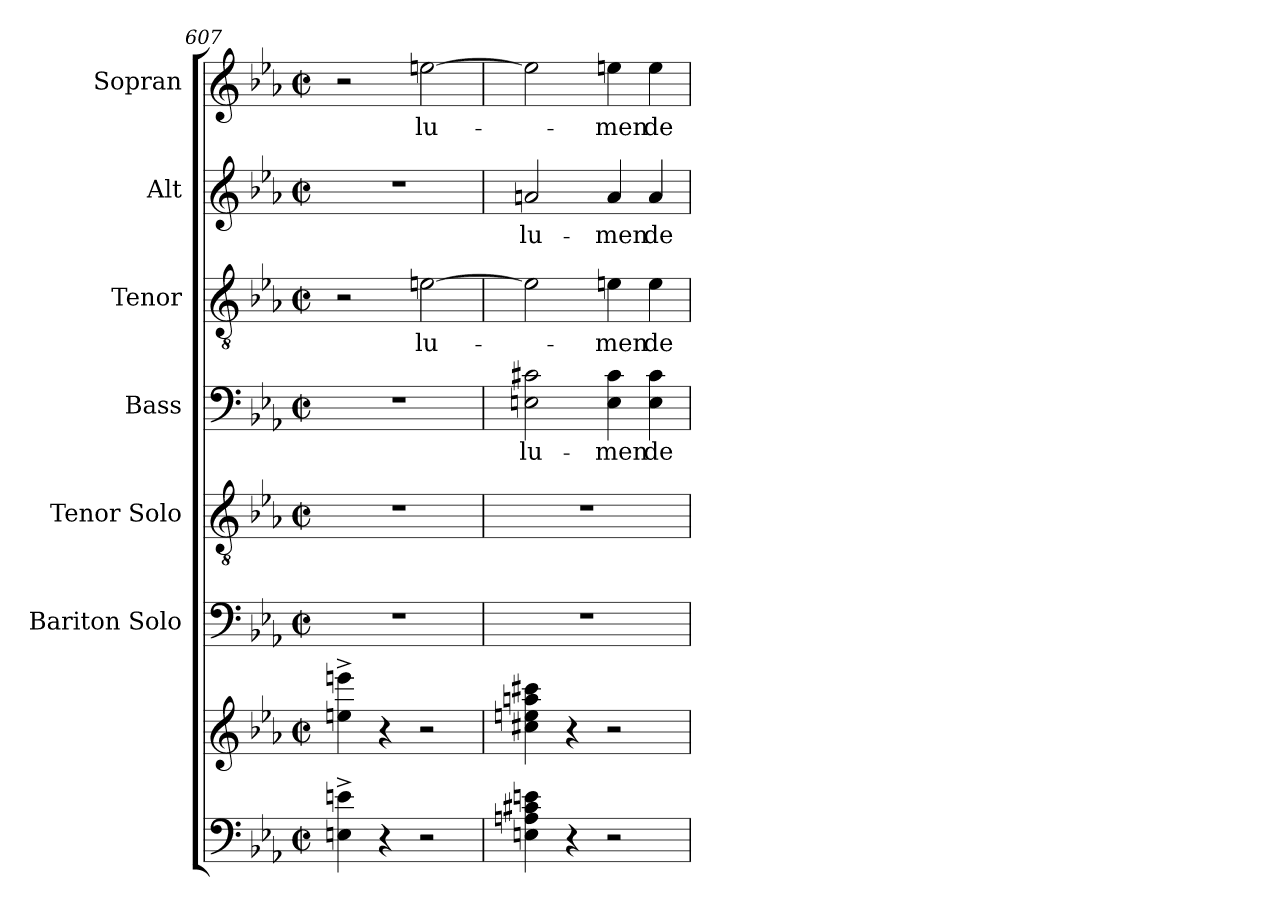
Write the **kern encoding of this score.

**kern	**kern	**kern	**kern	**kern	**text	**kern	**text	**kern	**text	**kern	**text
*part7	*part7	*part6	*part5	*part4	*part4	*part3	*part3	*part2	*part2	*part1	*part1
*staff8	*staff7	*staff6	*staff5	*staff4	*staff4	*staff3	*staff3	*staff2	*staff2	*staff1	*staff1
*	*	*I"Bariton Solo	*I"Tenor Solo	*I"Bass	*	*I"Tenor	*	*I"Alt	*	*I"Sopran	*
*	*	*	*	*I'B.	*	*I'T.	*	*I'A.	*	*I'S.	*
!!LO:LB:g=z
*clefF4	*clefG2	*clefF4	*clefGv2	*clefF4	*	*clefGv2	*	*clefG2	*	*clefG2	*
*k[b-e-a-]	*k[b-e-a-]	*k[b-e-a-]	*k[b-e-a-]	*k[b-e-a-]	*	*k[b-e-a-]	*	*k[b-e-a-]	*	*k[b-e-a-]	*
*E-:	*E-:	*E-:	*E-:	*E-:	*	*E-:	*	*E-:	*	*E-:	*
*M2/2	*M2/2	*M2/2	*M2/2	*M2/2	*	*M2/2	*	*M2/2	*	*M2/2	*
*met(c|)	*met(c|)	*met(c|)	*met(c|)	*met(c|)	*	*met(c|)	*	*met(c|)	*	*met(c|)	*
=607	=607	=607	=607	=607	=607	=607	=607	=607	=607	=607	=607
4En\^> 4en\^>	4een\^> 4eeen\^>	1r	1r	1r	.	2r	.	1r	.	2r	.
4r	4r	.	.	.	.	.	.	.	.	.	.
!	!	!	!	!	!	!	!LO:LY:b	!	!	!	!LO:LY:b
2r	2r	.	.	.	.	[2en\	lu-	.	.	[2een\	lu-
=608	=608	=608	=608	=608	=608	=608	=608	=608	=608	=608	=608
!	!	!	!	!	!LO:LY:b	!	!	!	!LO:LY:b	!	!
4En\ 4An\ 4c#X\ 4en\	4cc#X\ 4een\ 4aan\ 4ccc#X\	1r	1r	2En\ 2c#X\	lu-	2e\]	.	2an/	lu-	2ee\]	.
4r	4r	.	.	.	.	.	.	.	.	.	.
!	!	!	!	!	!LO:LY:b	!	!LO:LY:b	!	!LO:LY:b	!	!LO:LY:b
2r	2r	.	.	4E\ 4c#\	-men	4en\	-men	4a/	-men	4een\	-men
!	!	!	!	!	!LO:LY:b	!	!LO:LY:b	!	!LO:LY:b	!	!LO:LY:b
.	.	.	.	4E\ 4c#\	de	4e\	de	4a/	de	4ee\	de
=	=	=	=	=	=	=	=	=	=	=	=
*-	*-	*-	*-	*-	*-	*-	*-	*-	*-	*-	*-
